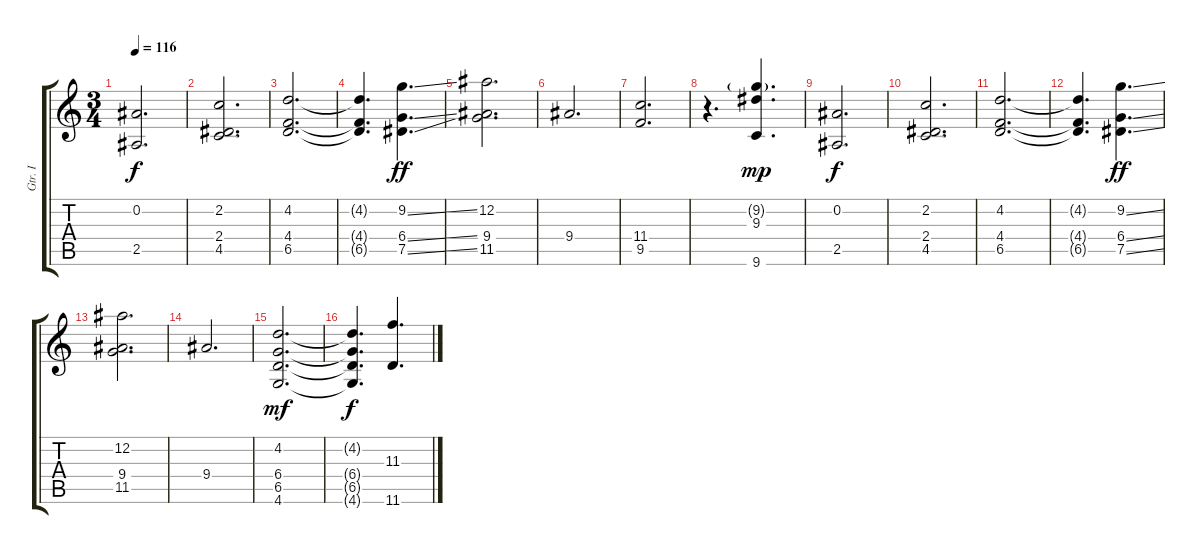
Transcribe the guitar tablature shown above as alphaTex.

\track ("Gtr. I" "Gtr. I") {instrument electricguitarmuted}
\staff {score tabs}
\tuning (Eb4 Bb3 Gb3 Db3 Ab2 Eb2) {hide}
\ts (3 4)
\tempo 116
\clef g2
\ks c
(0.2 2.5).2{d dy f} |
(2.2 2.4 4.5).2{d} |
(4.2 4.4 6.5).2{d} |
(4.2{t} 4.4{t} 6.5{t}).4{d} (9.2{ss} 6.4{ss} 7.5{ss}).4{d dy ff} |
(12.2 9.4 11.5).2{d} |
9.4.2{d} |
(11.4 9.5).2{d} |
r.4{d} (9.2{g} 9.3 9.6).4{d dy mp} |
(0.2 2.5).2{d dy f} |
(2.2 2.4 4.5).2{d} |
(4.2 4.4 6.5).2{d} |
(4.2{t} 4.4{t} 6.5{t}).4{d} (9.2{ss} 6.4{ss} 7.5{ss}).4{d dy ff} |
(12.2 9.4 11.5).2{d} |
9.4.2{d} |
(4.2 6.4 6.5 4.6).2{d dy mf} |
(4.2{t} 6.4{t} 6.5{t} 4.6{t}).4{d dy f} (11.3 11.6).4{d}
